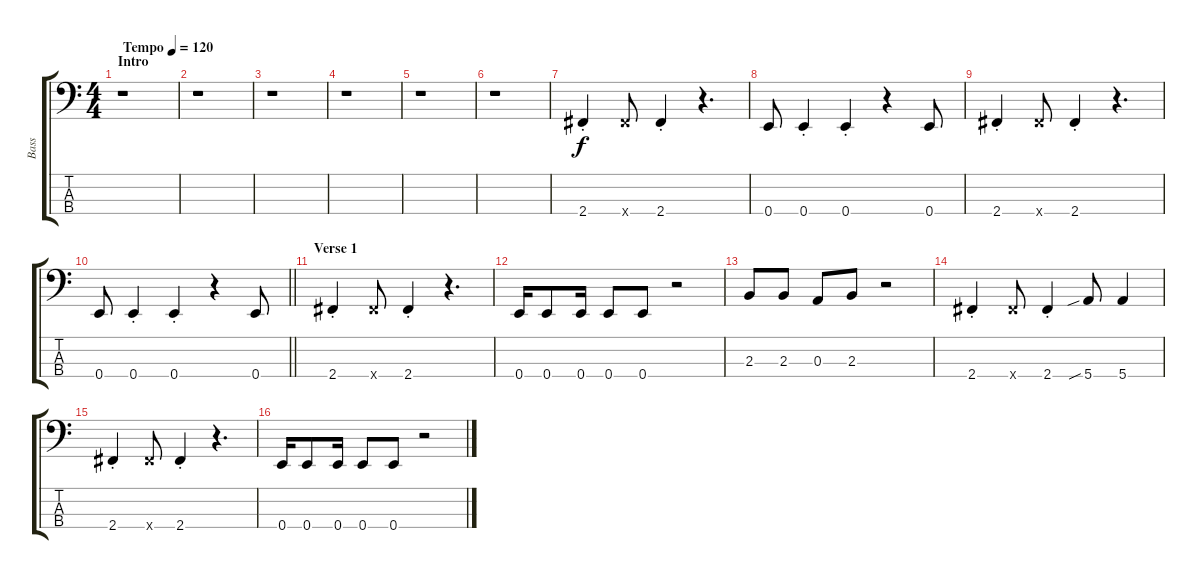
\track ("Bass" "Bass") {instrument electricbassfinger}
\staff {score tabs}
\tuning (G2 D2 A1 E1) {hide}
\ts (4 4)
\section ("" "Intro")
\tempo (120 "Tempo")
\clef f4
\ks c
r.1{dy f instrument electricbassfinger} |
r.1 |
r.1 |
r.1 |
r.1 |
r.1 |
2.4{st}.4 2.4{x}.8 2.4{st}.4 r.4{d} |
0.4.8 0.4{st}.4 0.4{st}.4 r.4 0.4.8 |
2.4{st}.4 2.4{x}.8 2.4{st}.4 r.4{d} |
\barLineRight lightlight
0.4.8 0.4{st}.4 0.4{st}.4 r.4 0.4.8 |
\section ("" "Verse 1")
2.4{st}.4 2.4{x}.8 2.4{st}.4 r.4{d} |
0.4.16 0.4.8 0.4.16 0.4.8 0.4.8 r.2 |
2.3.8 2.3.8 0.3.8 2.3.8 r.2 |
2.4{st}.4 2.4{x}.8 2.4{st}.4 5.4{sib}.8 5.4.4 |
2.4{st}.4 2.4{x}.8 2.4{st}.4 r.4{d} |
0.4.16 0.4.8 0.4.16 0.4.8 0.4.8 r.2
